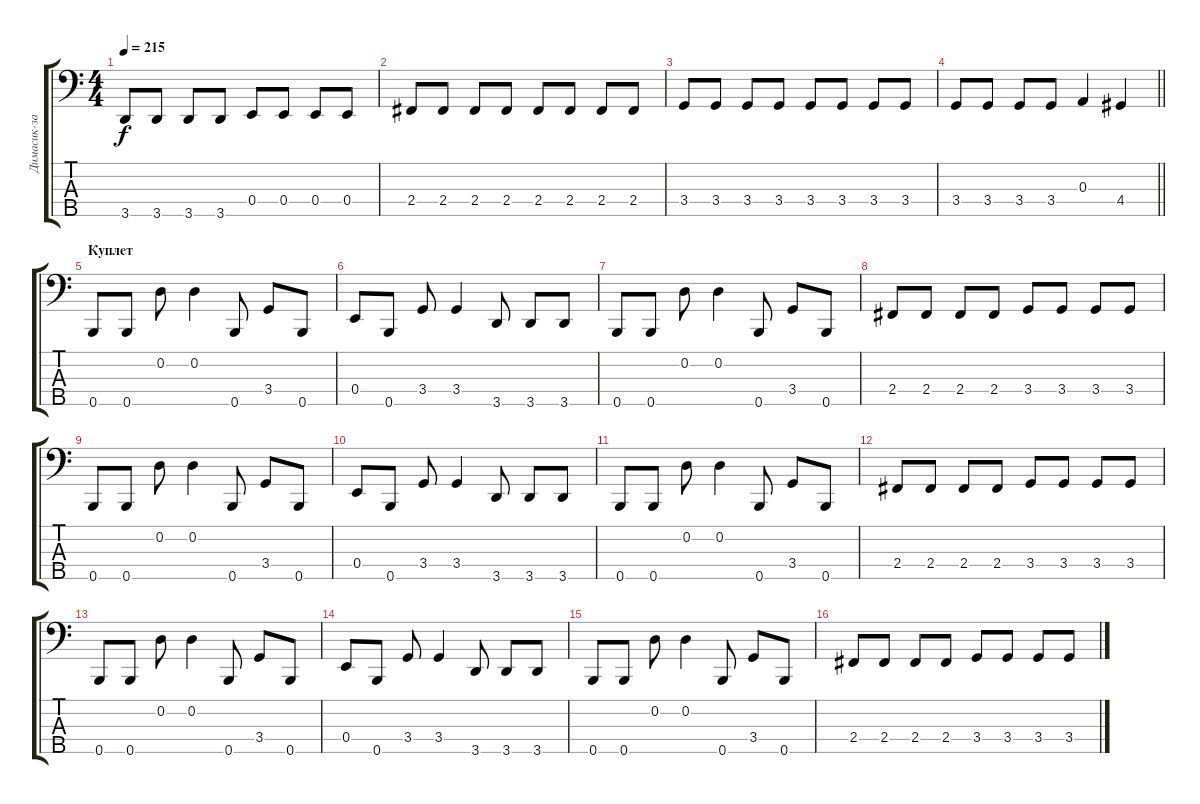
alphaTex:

\track ("Димасик-забубасик" "Димасик-за") {instrument electricbasspick}
\staff {score tabs}
\tuning (G2 D2 A1 E1 B0) {hide}
\ts (4 4)
\tempo 215
\clef f4
\ks c
3.5.8{dy f} 3.5.8 3.5.8 3.5.8 0.4.8 0.4.8 0.4.8 0.4.8 |
2.4.8 2.4.8 2.4.8 2.4.8 2.4.8 2.4.8 2.4.8 2.4.8 |
3.4.8 3.4.8 3.4.8 3.4.8 3.4.8 3.4.8 3.4.8 3.4.8 |
\barLineRight lightlight
3.4.8 3.4.8 3.4.8 3.4.8 0.3.4 4.4.4 |
\section ("" "Куплет")
0.5.8 0.5.8 0.2.8 0.2.4 0.5.8 3.4.8 0.5.8 |
0.4.8 0.5.8 3.4.8 3.4.4 3.5.8 3.5.8 3.5.8 |
0.5.8 0.5.8 0.2.8 0.2.4 0.5.8 3.4.8 0.5.8 |
2.4.8 2.4.8 2.4.8 2.4.8 3.4.8 3.4.8 3.4.8 3.4.8 |
0.5.8 0.5.8 0.2.8 0.2.4 0.5.8 3.4.8 0.5.8 |
0.4.8 0.5.8 3.4.8 3.4.4 3.5.8 3.5.8 3.5.8 |
0.5.8 0.5.8 0.2.8 0.2.4 0.5.8 3.4.8 0.5.8 |
2.4.8 2.4.8 2.4.8 2.4.8 3.4.8 3.4.8 3.4.8 3.4.8 |
0.5.8 0.5.8 0.2.8 0.2.4 0.5.8 3.4.8 0.5.8 |
0.4.8 0.5.8 3.4.8 3.4.4 3.5.8 3.5.8 3.5.8 |
0.5.8 0.5.8 0.2.8 0.2.4 0.5.8 3.4.8 0.5.8 |
2.4.8 2.4.8 2.4.8 2.4.8 3.4.8 3.4.8 3.4.8 3.4.8
